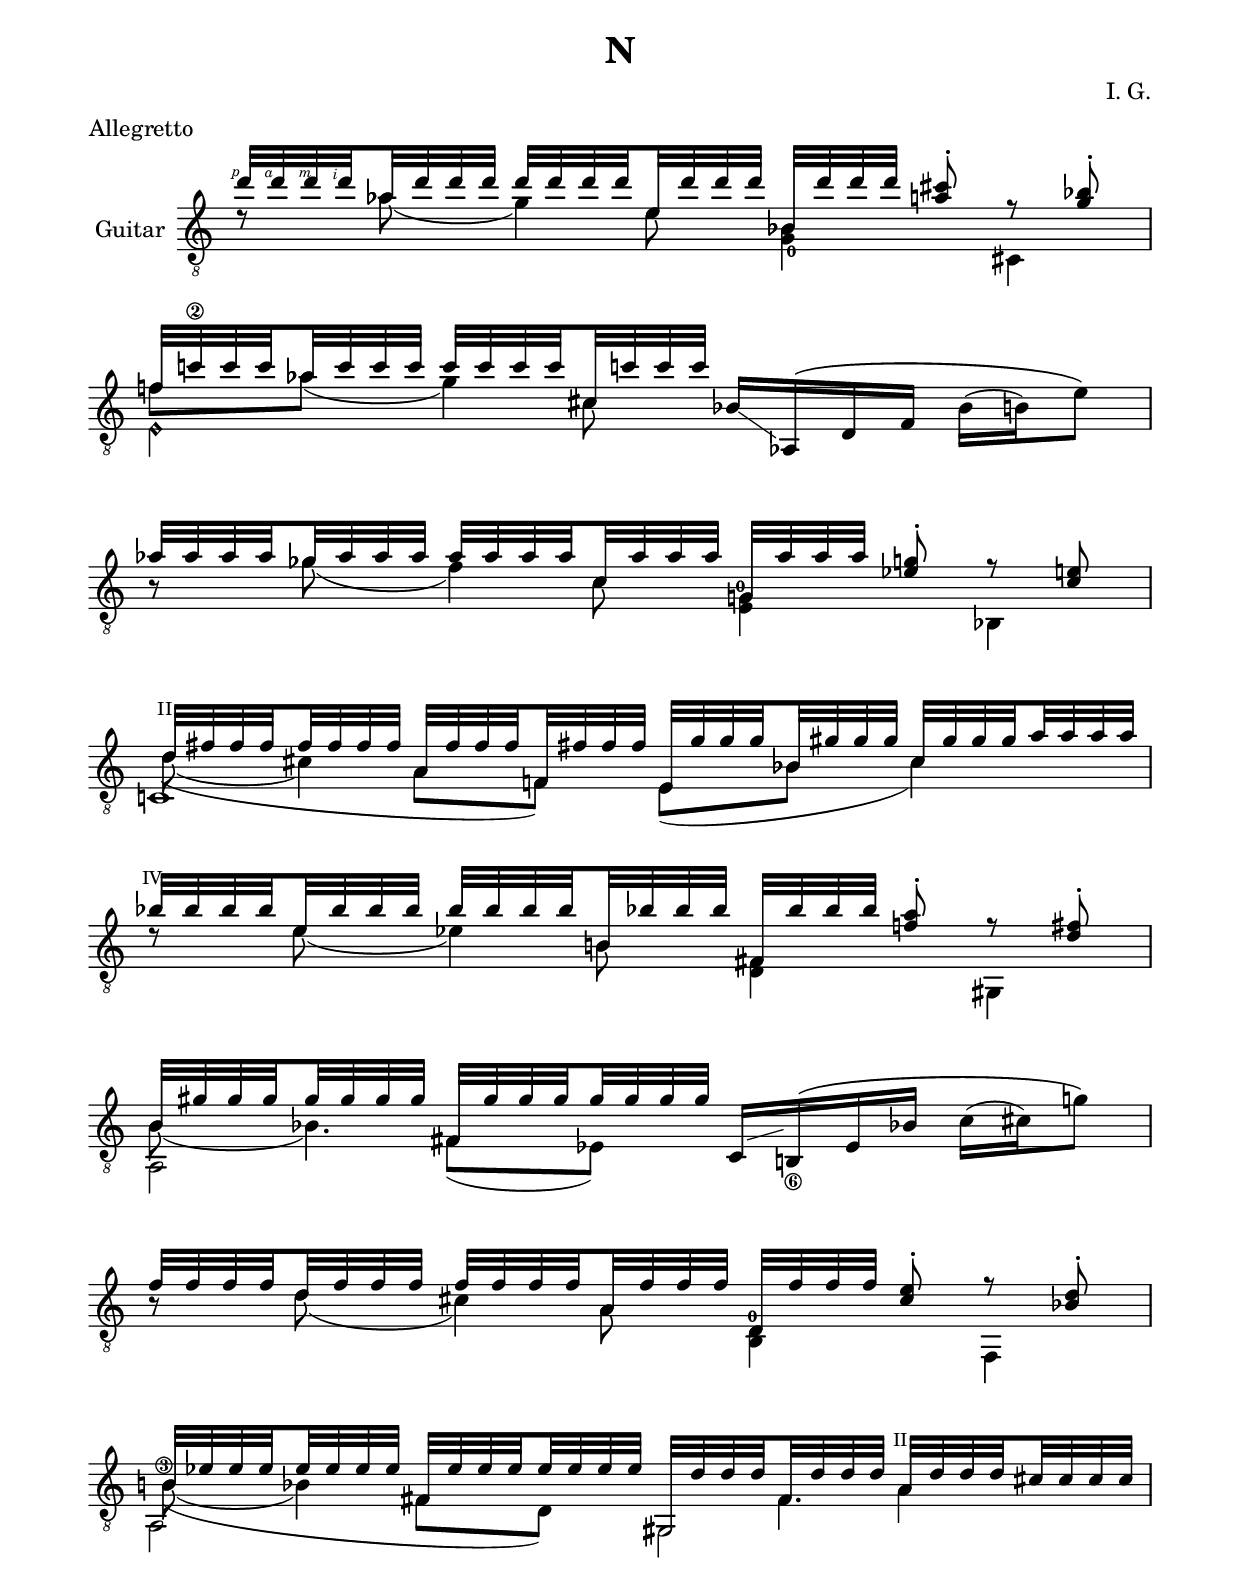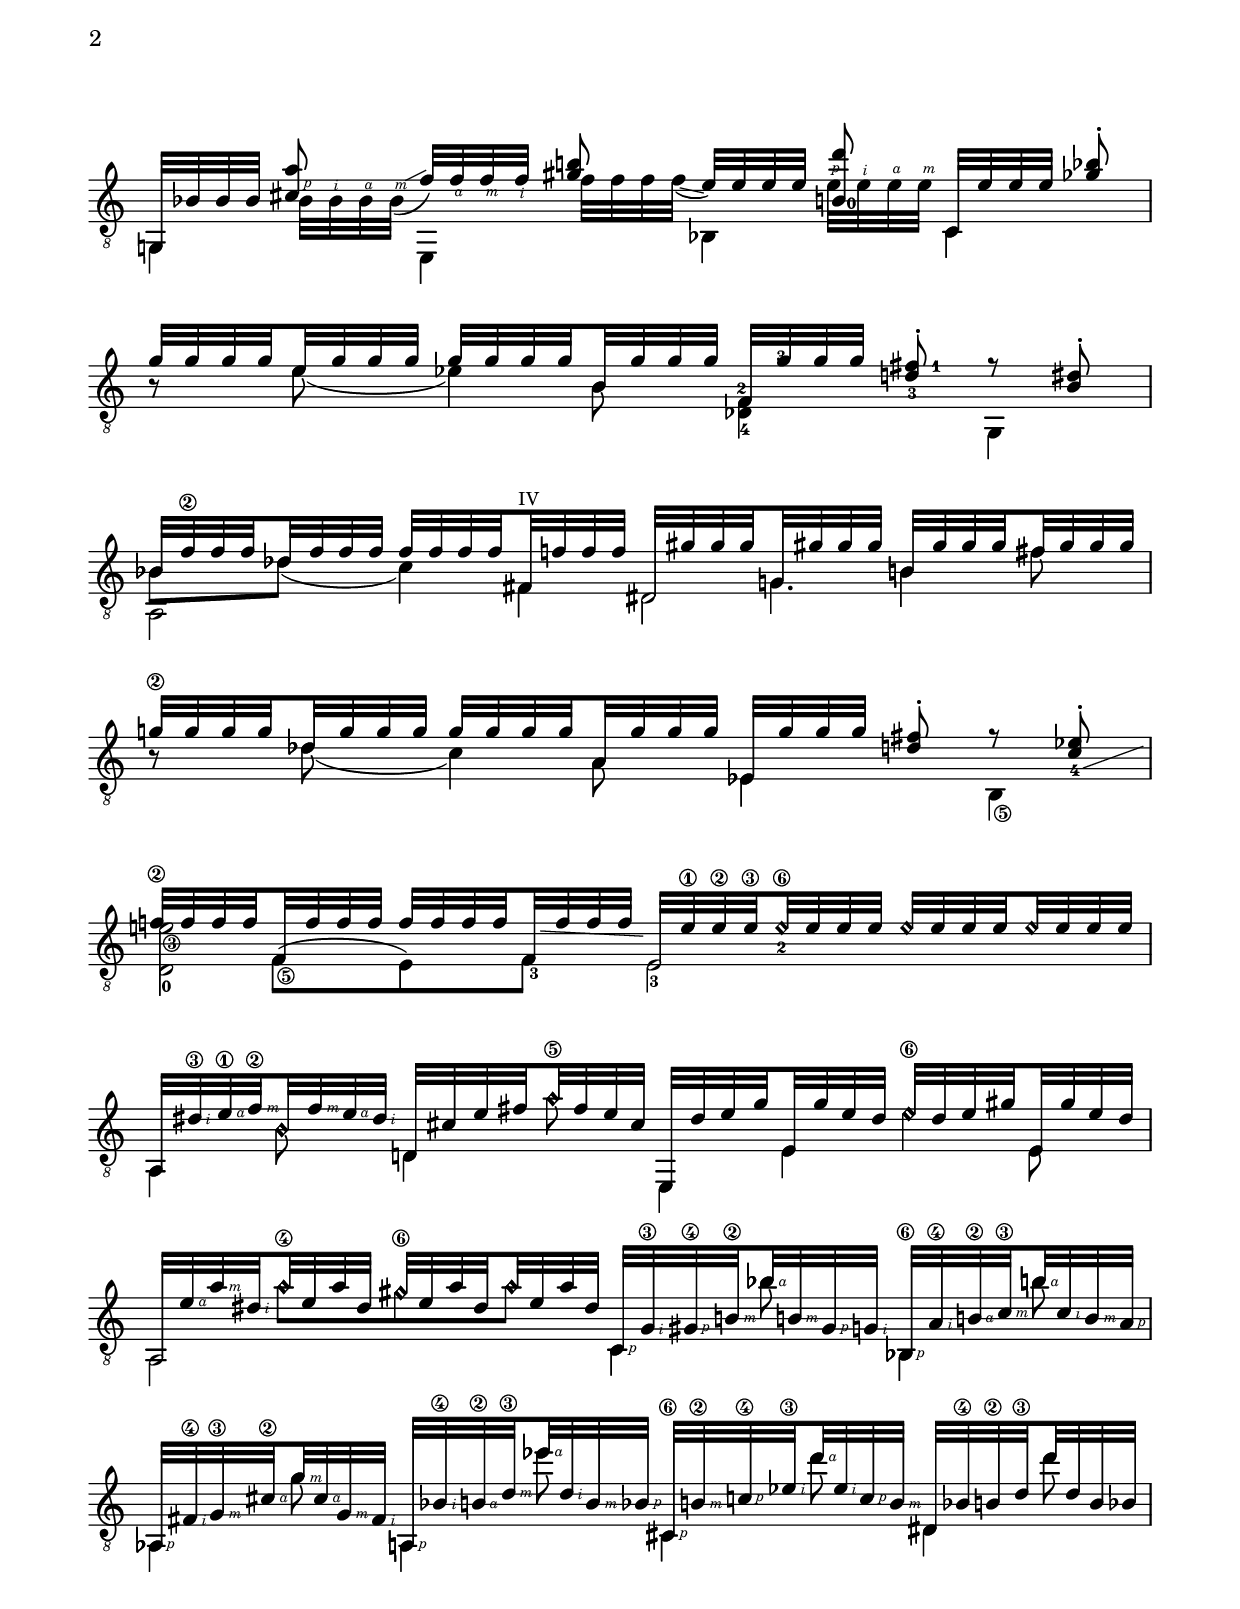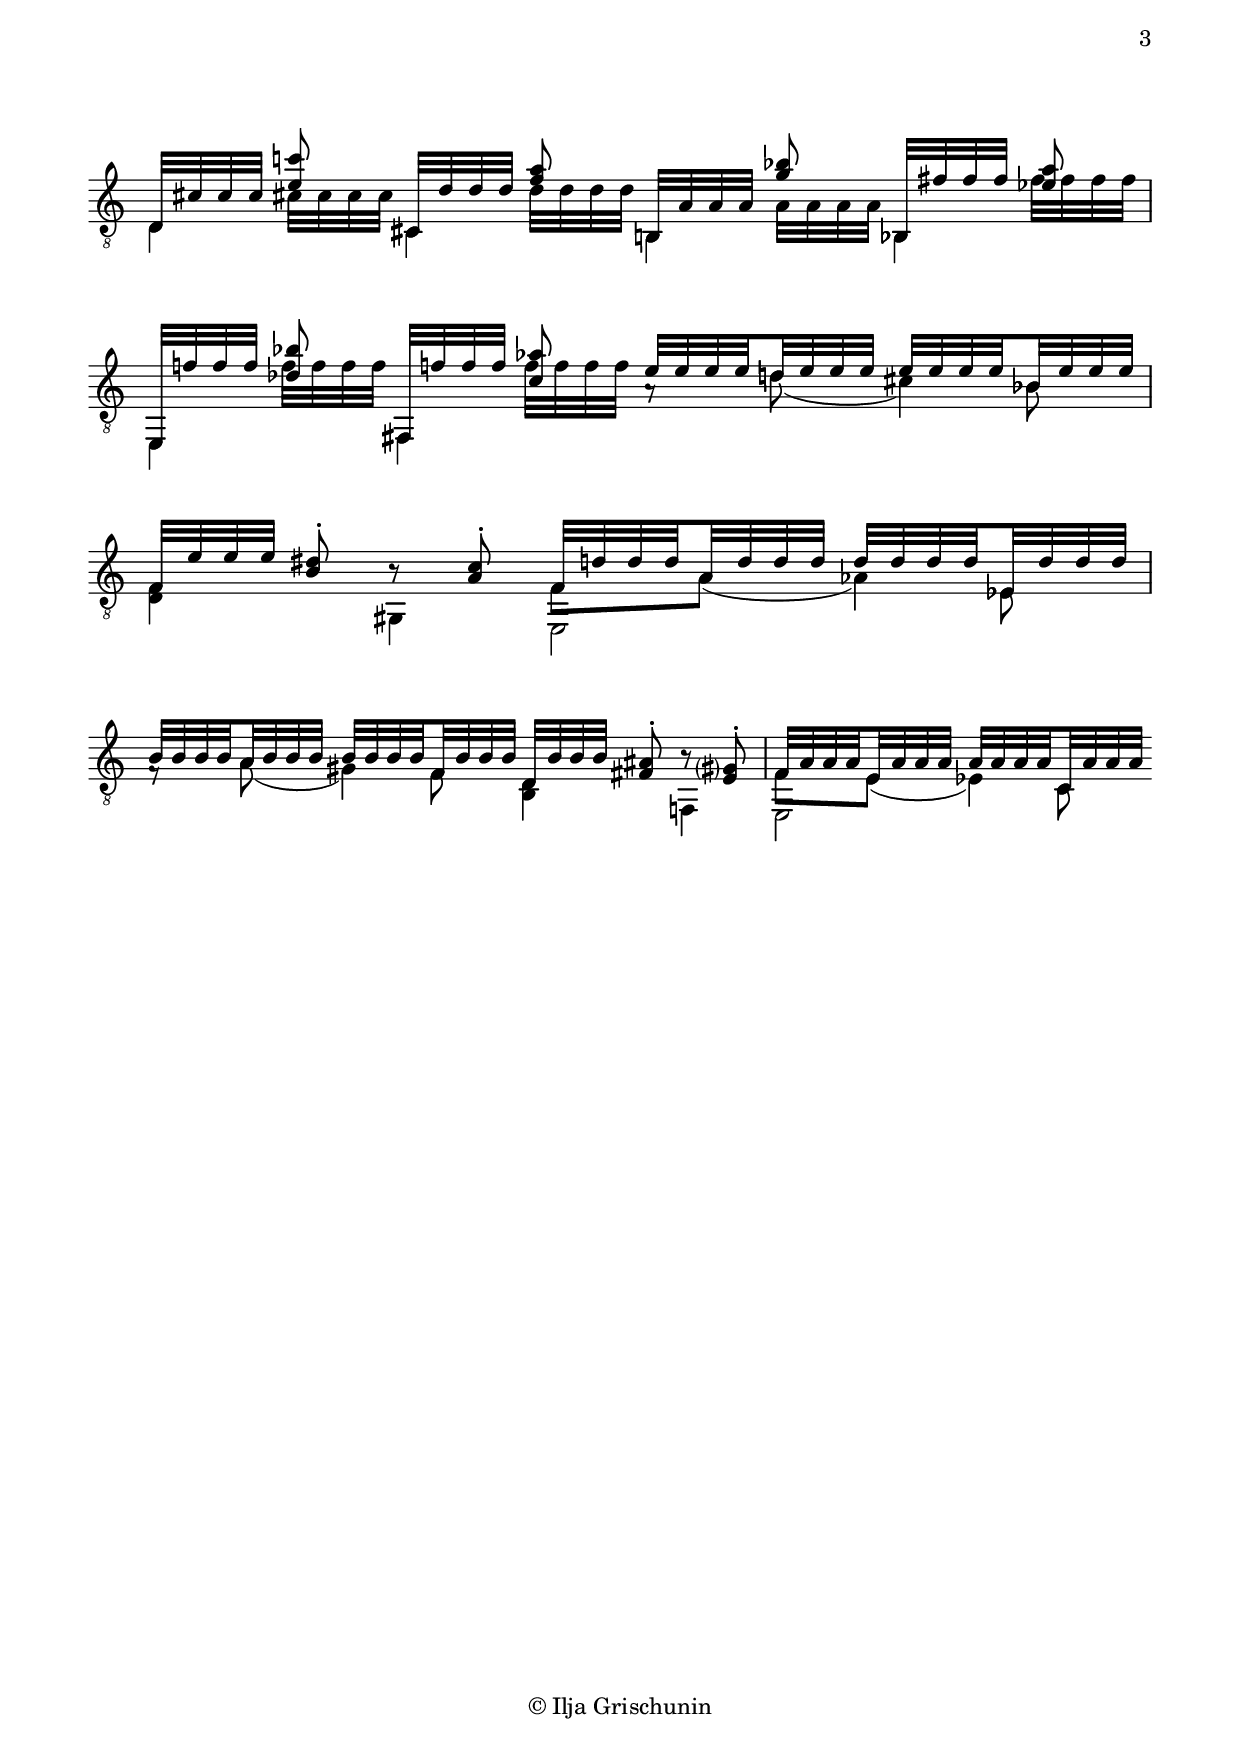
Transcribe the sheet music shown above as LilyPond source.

\version "2.19.15"

\language "deutsch"

\header {
  title = "N"
  meter = "Allegretto"
  composer = "I. G."
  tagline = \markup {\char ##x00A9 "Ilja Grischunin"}
}

\paper {
  #(set-paper-size "a4")
  top-markup-spacing.basic-distance = 5
  markup-system-spacing.basic-distance = 15
  top-system-spacing.basic-distance = 20
  system-system-spacing.basic-distance = 20
  score-system-spacing.basic-distance = 20
  last-bottom-spacing.basic-distance = 25

  %two-sided = ##t
  %inner-margin = 25
  %outer-margin = 15
  left-margin = 15
  right-margin = 15
}

\layout {
  \context {
    \Voice
    \override Glissando.thickness = #1.5
    \override Glissando.gap = #0.1
  }
  \context {
    \Score
    \remove "Bar_number_engraver"
  }
}
%%%%%%%%%%%%%%%%%%%%%%%%%%%%%%%%%%%%%%
#(define RH rightHandFinger)

xLV = #(define-music-function (parser location further) (number?) #{
  \once \override LaissezVibrerTie.X-extent = #'(0 . 0)
  \once \override LaissezVibrerTie.details.note-head-gap = #(/
                                                             further -2)
  \once \override LaissezVibrerTie.extra-offset = #(cons (/
                                                          further 2) 0)
         #})

stringNumberSpanner =
#(define-music-function (parser location StringNumber) (string?)
   #{
     \override TextSpanner.font-size = #-5
     \override TextSpanner.dash-fraction = #0.3
     \override TextSpanner.dash-period = #1.5
     \override TextSpanner.bound-details.right.arrow = ##t
     \override TextSpanner.arrow-width = #0.2
     \override TextSpanner.arrow-length = #0.7
     \override TextSpanner.bound-details.left.stencil-align-dir-y = #CENTER
     \override TextSpanner.bound-details.left.text = \markup { \circle \number #StringNumber }
   #})

stringNumSpan =
#(define-music-function (parser location StringNumber) (string?)
   #{
     \override TextSpanner.font-size = #-5
     \override TextSpanner.dash-fraction = #0.3
     \override TextSpanner.dash-period = #1.5
     %\override TextSpanner.bound-details.right.arrow = ##t
     %\override TextSpanner.arrow-width = #0.2
     %\override TextSpanner.arrow-length = #0.7
     \override TextSpanner.bound-details.left.stencil-align-dir-y = #CENTER
     \override TextSpanner.bound-details.left.text = \markup { \circle \number #StringNumber }
   #})

%%%%%%%%%%%%%%%%%%%%%%%%%%%%%%%%%%%%%%

global = {
  %\key d \major
  \time 4/4
  \override Staff.TimeSignature.stencil = ##f
}

ossia = \relative {
  \set Staff.fontSize = #-3
  \override Staff.StaffSymbol.staff-space = #(magstep -3)
  \override Staff.StaffSymbol.thickness = #(magstep -3)
  \global
  d''2~ d8 cis-. r b-. c!2 r
  \break
  as~ as8 g-. r e fis2 r
  \break
  b~ b8 a-. r fis-. as2 r
  \break
  f~ f8 e-. r d es2 d'4.( cis8)
  \break
  b4 f' e4. b'8 g2~ g8 fis-. r es-. f!2 as f e R1*2 r2 b4 h g es' d2
  cis4 d a fis' f2 e~ e8 dis-. r c-. d2 h~ h8 b-. r g-. a2 r
}

classicalGuitar = \relative {
  \global
  <<
    {
      \set subdivideBeams = ##t
      \set baseMoment = #(ly:make-moment 1/8)
      \set beatStructure = #'(2 2 2 2)
      \override StrokeFinger.extra-offset = #'(-2.3 . 0.8)
      d''32\RH #1 d\RH #4 d\RH #3 d\RH #2 as d d d d d d d e, d' d d
      b, d' d d <a cis>8-.\noBeam r <g b>-.
    }
    \\
    {
      d8\rest as'( g4)
      \once\override Fingering.extra-offset = #'(0.3 . 1)
      <g,_0 b>4 cis,
    }
    \\
    {
      \voiceTwo
      s4. e'8 s2
    }
  >>
  <<
    {
      f!32 c'!\2 c c as c c c c c c c cis, c'! c c
    }
    \\
    {
      f,8 as( g4)
    }
    \\
    {
      \voiceTwo
      s4. cis,8
    }
    \\
    {
      \voiceTwo
      e,4\harmonic s
    }
  >>
  b'16-\markup {
    \postscript #"1.2 2.2 moveto 3.6 -2.5 rlineto stroke"
  } as,\( d f b( h) e8\)
  <<
    {
      \set subdivideBeams = ##t
      \set baseMoment = #(ly:make-moment 1/8)
      \set beatStructure = #'(2 2 2 2)
      as32 as as as ges as as as as as as as c, as' as as
      g, as' as as <es g>8-.\noBeam r <c e>
    }
    \\
    {
      h8\rest ges'( f4)
      \once\override Fingering.extra-offset = #'(-0.5 . -3)
      <e, g!-0>4 b
    }
    \\
    {
      \voiceTwo
      s4. c'8 s2
    }
  >>
  <<
    {
      \override TextScript.font-size = -2
      \once\override TextScript.extra-offset = #'(-0.5 . -1.5)
      d32^"II" fis fis fis fis fis fis fis
      a, fis' fis fis f,! fis'! fis fis
      e, g' g g b, gis' gis gis cis, gis' gis gis a a a a
    }
    \\
    {
      d,8( cis4) s8
    }
    \\
    {
      \voiceTwo
      \hideNotes
      \shape #'((0.8 . 0.3) (0 . 0) (0 . 0) (0 . 0)) Slur
      d4(\unHideNotes a8 f) e( b' cis4)
    }
    \\
    {
      \voiceTwo
      c,!1
    }
  >>
  <<
    {
      \once\override TextScript.extra-offset = #'(-0.7 . -1.5)
      b''32^"IV" b b b e, b' b b b b b b h,! b'! b b
      fis, b' b b <f! a>8-.\noBeam r <d fis>-.
    }
    \\
    {
      d8\rest e( es4) <d, fis> gis,
    }
    \\
    {
      \voiceTwo
      s4. h'8 s2
    }
  >>
  <<
    {
      h32 gis' gis gis gis gis gis gis fis, gis' gis gis gis gis gis gis
    }
    \\
    {
      h,8( b4.)
    }
    \\
    {
      \voiceTwo
      s4 fis8( es)
    }
    \\
    {
      \voiceTwo
      a,2
    }
  >>
  c16-\markup {
    \postscript #"1.7 1.2 moveto 3.5 1 rlineto stroke"
  } h!_\6\( es b'! c( cis) g'8\)
  \break
  <<
    {
      \set subdivideBeams = ##t
      \set baseMoment = #(ly:make-moment 1/8)
      \set beatStructure = #'(2 2 2 2)
      f32 f f f d f f f f f f f a, f' f f
      d, f' f f <cis e>8-.\noBeam r <b d>-.
    }
    \\
    {
      h8\rest d( cis4)
      \once\override Fingering.extra-offset = #'(-0.3 . -4.2)
      <h, d-0> f
    }
    \\
    {
      \voiceTwo
      s4. a'8 s2
    }
  >>
  \mergeDifferentlyHeadedOn
  \mergeDifferentlyDottedOn
  <<
    {
      \override TextScript.font-size = -2
      h32 es es es es es es es fis, es' es es es es es es
      gis,, d'' d d fis, d' d d
      \once\override TextScript.extra-offset = #'(-0.5 . -1.5)
      a^"II" d d d cis cis cis cis
    }
    \\
    {
      \once\override StringNumber.extra-offset = #'(-0.5 . -1.5)
      h!8\3( b4) s8 s4 a
    }
    \\
    {
      \voiceTwo
      \hideNotes
      \shape #'((1 . 0.8) (0 . 0) (0 . 0) (0 . 0)) Slur
      h4(\unHideNotes fis8 d) s8 fis4.
    }
    \\
    {
      \voiceTwo
      a,2 gis
    }
  >>
  <<
    {
      s8 <cis' a'> s <gis' h!> s
      \once\override Fingering.extra-offset = #'(1.2 . 2.9)
      <h,!_0 d'>
    }
    \\
    {
      \voiceOne
      g,32[ b' b b]
      \voiceTwo
      \override StrokeFinger.extra-offset = #'(-1.3 . 1.5)
      b\RH #1 b\RH #2 b\RH #4
      \once\override Slur.positions = #'(0 . 1)
      b\RH #3 (-\markup {
        \postscript #"1.5 4.5 moveto 2 1 rlineto stroke"
      }
      \voiceOne
      \override StrokeFinger.extra-offset = #'(-1.3 . -1.2)
      f')[ f\RH #4 f\RH #3 f\RH #2 ]
      \voiceTwo
      f f f f(-\markup {
        \postscript #"0.8 3.8 moveto 2.3 -0.5 rlineto stroke"
      }
      \voiceOne
      e)[ e e e]
      \voiceTwo
      \override StrokeFinger.extra-offset = #'(-1.3 . 1.5)
      e\RH #1 e\RH #2 e\RH #4 e\RH #3
    }
    \\
    {
      \voiceTwo
      g,,!4 e b'
    }
  >>
  <<
    {
      c32 e' e e <ges b>8-.\noBeam
    }
    \\
    {
      c,,4
    }
  >>
  <<
    {
      \override Fingering.staff-padding = #'()
      g''32 g g g e g g g g g g g h, g' g g
      \once\override Fingering.extra-offset = #'(-0.3 . 3)
      f,_2
      \once\override Fingering.extra-offset = #'(-0.3 . -4.2)
      g'-3 g g
      \set fingeringOrientations = #'(down right)
      <d!-3 fis-1>8-.\noBeam r <h dis>-.
    }
    \\
    {
      h8\rest e( es4) <des,_4 f> g,
    }
    \\
    {
      \voiceTwo
      s4. h'8 s2
    }
  >>
  <<
    {
      b32 f'\2 f f des f f f f f f f fis,^"IV" f'! f f
      dis, gis' gis gis g,! gis'! gis gis h, gis' gis gis fis gis gis gis
    }
    \\
    {
      s2. s8 fis
    }
    \\
    {
      \voiceTwo
      b,8 des( c4) s h
    }
    \\
    {
      \voiceTwo
      s4. fis4 g4.
    }
    \\
    {
      \voiceTwo
      a,2 dis
    }
  >>
  <<
    {
      g'!32\2 g g g des g g g g g g g a, g' g g
      es, g' g g <d fis>8-.\noBeam r <c-4 es>-.-\markup {
        \postscript #"1.5 -3.5 moveto 5.8 2.1 rlineto stroke"
      }
    }
    \\
    {
      h8\rest des( c4) es,
      \once\override StringNumber.extra-offset = #'(0.7 . 2)
      h_\5
    }
    \\
    {
      \voiceTwo
      s4. a'8 s2
    }
  >>
  <<
    {
      f'!32\2 f f f f, f' f f f f f f f, f' f f
      e, e'\1 e\2 e\3 e\harmonic\6_2 e e e e\harmonic e e e e\harmonic e e e
    }
    \\
    {
      s8
      \once\override StringNumber.extra-offset = #'(0.7 . 3)
      f,^(_\5 e)
      \override Fingering.extra-offset = #'(0.5 . 3)
      f-3-\markup {
        \postscript #"1.8 3.8 moveto 9.9 -0.5 rlineto stroke"
      }
    }
    \\
    {
      \voiceTwo
      \once\override NoteColumn.force-hshift = #0.2
      \once\override StringNumber.extra-offset = #'(0.5 . -3.3)
      <d_0 e'!\3>2 e2-3
    }
  >>
  <<
    {
      a,32 dis'\3\RH #2 e\1\RH #4 f\2\RH #3 h,\harmonic f'\RH #3 e\RH #4 dis\RH #2 d,! cis' e fis a\harmonic\5 fis e cis
      e,, dis'' e g e, g' e dis e\harmonic\6 dis e gis e, gis' e dis
      a, e''\RH #4 a\RH #3 dis,\RH #2 a'\harmonic\4 e a dis, gis\harmonic\6 e a dis, a'\harmonic e a dis,
    }
    \\
    {
      s8 h\harmonic s a'\harmonic s e,4 e8
      s a'\harmonic gis\harmonic a\harmonic
    }
    \\
    {
      \voiceTwo
      a,,4 d e, e''\harmonic a,,2
    }
  >>
  <<
    {
      \override Fingering.staff-padding = #'()
      c32\RH #1 g'\3\RH #2 gis\4\RH #1 h!\2\RH #3 b'\RH #4 h,!\RH #3 gis\RH #1 g\RH #2 b,\6\RH #1 a'\4\RH #2 h!\2\RH #4 c\3\RH#3 h'\RH #4 c,\RH #2 h\RH #3 a\RH #1
      as,\RH #1 fis'\4\RH #2 g\3\RH #3 cis\2\RH #4 g'\RH #3 cis,\RH #4 g\RH #3 fis\RH #2 a,\RH #1 b'\4\RH #2 h\2\RH #4 d\3\RH #3 es'\RH #4 d,\RH #2 h\RH #3 b\RH #1
      cis,\6\RH #1 h'\2\RH #3 c!\4\RH #1 es\3\RH #2 d'\RH #4 es,\RH #2 c\RH #1 h\RH #3 dis, b'\4 h\2 d\3 d' d, h b
      %d, b' h es cis' es, h b cis, h'\2 c!\4 es\3 d' es, c h
    }
    \\
    {
      s8 b' s h s g s es' s d s d
      %cis s d s a s fis' s f!
    }
    \\
    {
      \voiceTwo
      c,,4 b as a cis dis
      %d cis h b e
    }
  >>
  <<
    {
      s8 <e' c'!> s <f a> s <g b> s <es a> s <des b'> s <c as'>
    }
    \\
    {
      \voiceOne
      d,32[ cis' cis cis]
      \voiceTwo
      cis! cis cis cis
      \voiceOne
      cis,[ d' d d]
      \voiceTwo
      d d d d
      \voiceOne
      h,[ a' a a]
      \voiceTwo
      a a a a
      \voiceOne
      b,[ fis'' fis fis]
      \voiceTwo
      fis fis fis fis
      \voiceOne
      e,,[ f''! f f]
      \voiceTwo
      f f f f
      \voiceOne
      fis,,[ f''! f f]
      \voiceTwo
      f f f f
    }
    \\
    {
      \voiceTwo
      d,4 cis h! b e, fis!
    }
  >>
  <<
    {
      \set subdivideBeams = ##t
      \set baseMoment = #(ly:make-moment 1/8)
      \set beatStructure = #'(2 2 2 2)
      e''32 e e e d e e e e e e e b e e e
      f, e' e e <h dis>8-.\noBeam h\rest <a c>-.
    }
    \\
    {
      a8\rest d( cis4) <d, f> gis,
    }
    \\
    {
      \voiceTwo
      s4. b'8 s2
    }
  >>
  <<
    {
      f32 d' d d a d d d d d d d es, d' d d
    }
    \\
    {
      f,8 a( as4)
    }
    \\
    {
      \voiceTwo
      s4. es8
    }
    \\
    {
      \voiceTwo
      e,2
    }
  >>
  <<
    {
      h''32 h h h a h h h h h h h f h h h
      d, h' h h <fis ais>8-.\noBeam h\rest <e, gis?>-.
    }
    \\
    {
      f8\rest a( gis4) <h, d> f!
    }
    \\
    {
      \voiceTwo
      s4. f'8 s2
    }
  >>
  <<
    {
      f32 a a a e a a a a a a a c, a' a a
    }
    \\
    {
      f8 e( es4)
    }
    \\
    {
      \voiceTwo
      s4. c8
    }
    \\
    {
      \voiceTwo
      e,2
    }
  >>
}

%%%%%%%%%%%%%%%%%%%%%%%%%%%%%%%%%%%%%%
\score {
  \new StaffGroup<<

    %\new Staff \ossia

    \new Staff \with {
      instrumentName = "Guitar"
    }
    {
      \clef "treble_8" \classicalGuitar
    }

  >>
}
